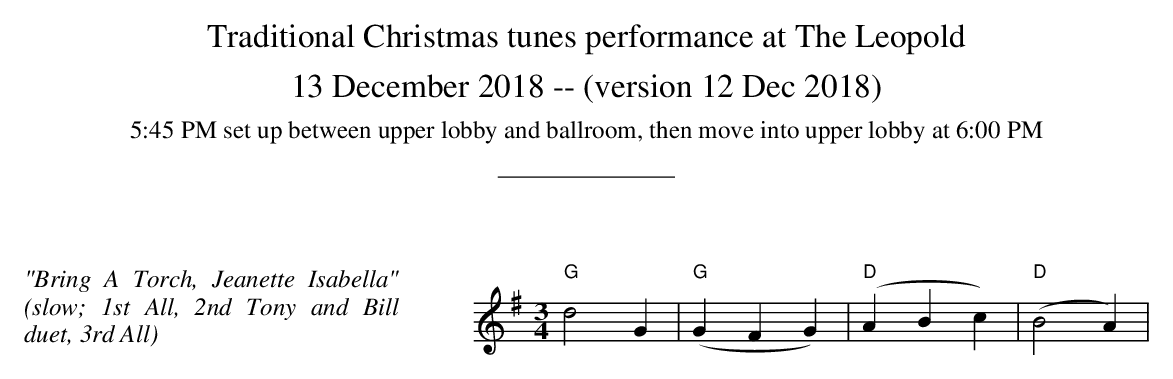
X:1
M: 3/4
L: 1/4
K: G major treble
%%begintext justify
%%"Bring A Torch, Jeanette Isabella"
%%(slow; 1st All, 2nd Tony and Bill duet, 3rd All)
%%endtext
  "G" d2 G | "G" (G F G) | "D" (A B c) | "D" (B2 A) |
